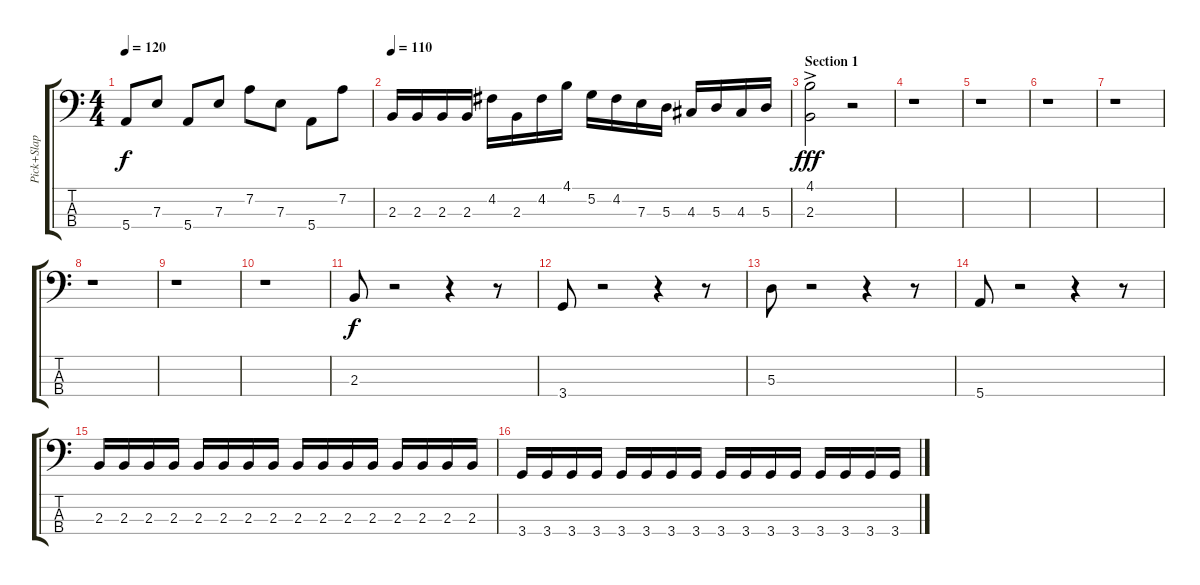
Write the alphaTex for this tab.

\track ("Pick+Slap Bass" "Pick+Slap ") {instrument electricbasspick}
\staff {score tabs}
\tuning (G2 D2 A1 E1) {hide}
\ts (4 4)
\tempo 120
\clef f4
\ks c
5.4.8{dy f} 7.3.8 5.4.8 7.3.8 7.2.8 7.3.8 5.4.8 7.2.8 |
\tempo 110
2.3.16{instrument slapbass1} 2.3.16 2.3.16 2.3.16 4.2.16 2.3.16 4.2.16 4.1.16 5.2.16 4.2.16 7.3.16 5.3.16 4.3.16 5.3.16 4.3.16 5.3.16 |
\section ("" "Section 1")
(4.1{ac} 2.3{ac}).2{dy fff} r.2 |
r.1{instrument electricbasspick} |
r.1 |
r.1 |
r.1 |
r.1 |
r.1 |
r.1 |
2.3.8{dy f} r.2 r.4 r.8 |
3.4.8 r.2 r.4 r.8 |
5.3.8 r.2 r.4 r.8 |
5.4.8 r.2 r.4 r.8 |
2.3.16 2.3.16 2.3.16 2.3.16 2.3.16 2.3.16 2.3.16 2.3.16 2.3.16 2.3.16 2.3.16 2.3.16 2.3.16 2.3.16 2.3.16 2.3.16 |
3.4.16 3.4.16 3.4.16 3.4.16 3.4.16 3.4.16 3.4.16 3.4.16 3.4.16 3.4.16 3.4.16 3.4.16 3.4.16 3.4.16 3.4.16 3.4.16
